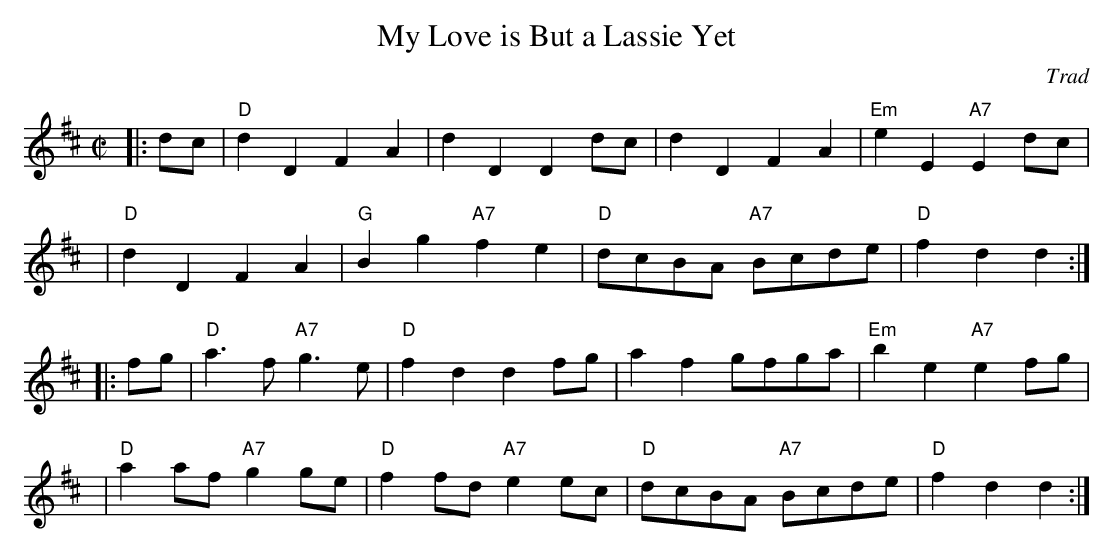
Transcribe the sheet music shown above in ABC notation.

X:1
T: My Love is But a Lassie Yet
O: Trad
M: C|
L: 1/8
K: D
|: dc \
| "D"d2D2 F2A2 | d2D2 D2dc | d2D2 F2A2 | "Em"e2E2 "A7"E2dc |
y4 \
| "D"d2D2 F2A2 | "G"B2g2 "A7"f2e2 | "D"dcBA "A7"Bcde | "D"f2d2 d2 :|
|: fg \
| "D"a3f "A7"g3e | "D"f2d2 d2fg | a2f2 gfga | "Em"b2e2 "A7"e2fg |
y3 \
| "D"a2af "A7"g2ge | "D"f2fd "A7"e2ec | "D"dcBA "A7"Bcde | "D"f2d2 d2 :|
